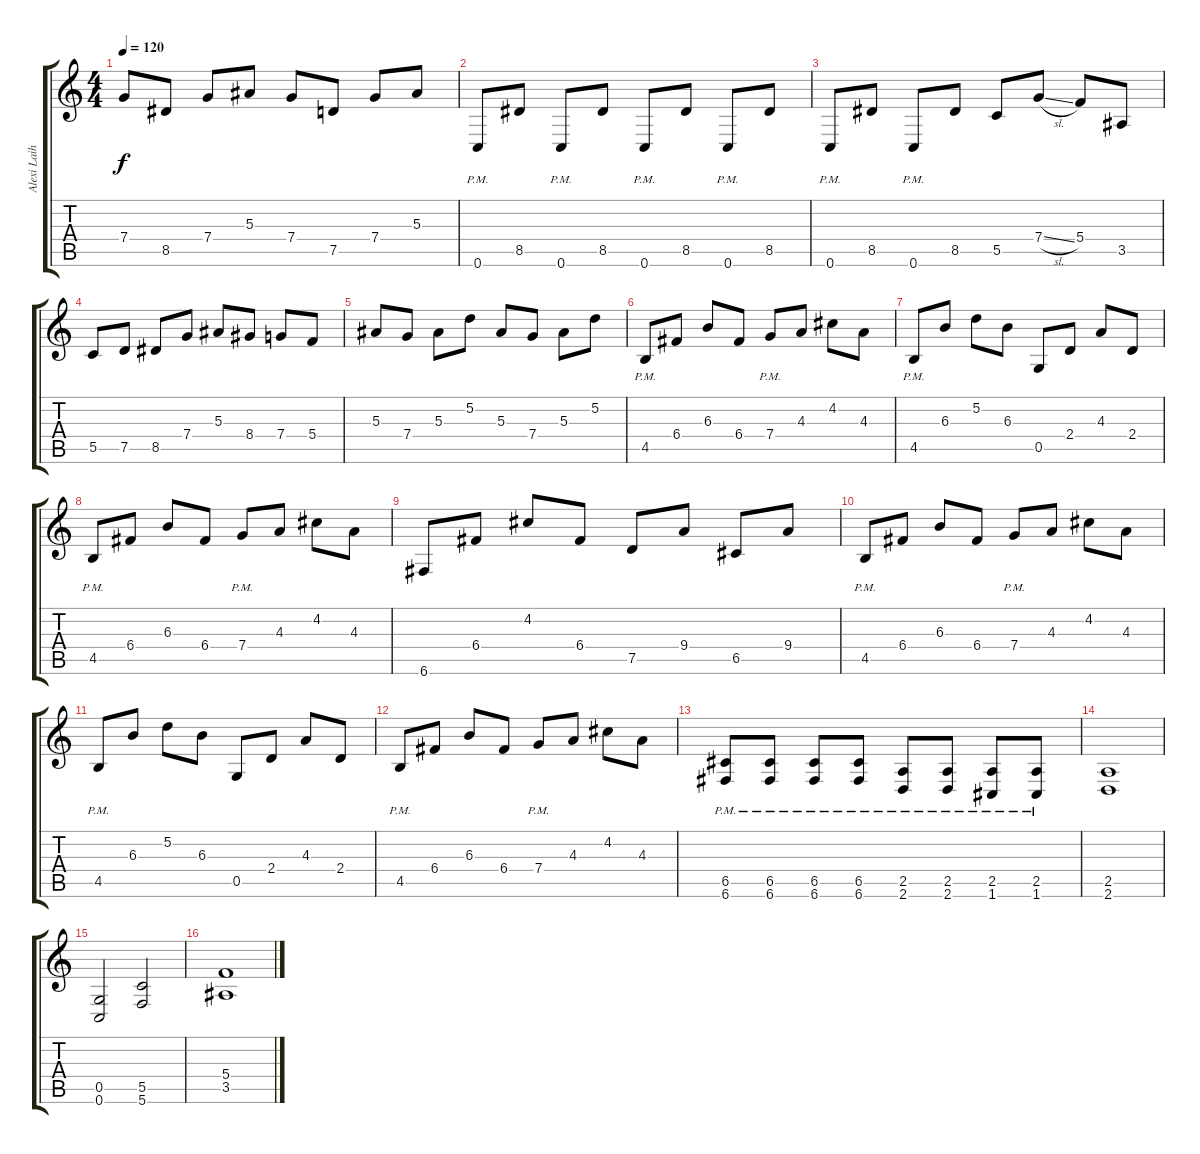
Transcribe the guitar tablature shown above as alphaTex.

\track ("Alexi Laiho - Rhythm Guitar" "Alexi Laih") {instrument distortionguitar}
\staff {score tabs}
\tuning (D4 A3 F3 C3 G2 C2) {hide}
\ts (4 4)
\tempo 120
\clef g2
\ks c
7.4.8{dy f} 8.5.8 7.4.8 5.3.8 7.4.8 7.5.8 7.4.8 5.3.8 |
0.6{pm}.8 8.5.8 0.6{pm}.8 8.5.8 0.6{pm}.8 8.5.8 0.6{pm}.8 8.5.8 |
0.6{pm}.8 8.5.8 0.6{pm}.8 8.5.8 5.5.8 7.4{sl}.8 5.4.8 3.5.8 |
5.5.8 7.5.8 8.5.8 7.4.8 5.3.8 8.4.8 7.4.8 5.4.8 |
5.3.8 7.4.8 5.3.8 5.2.8 5.3.8 7.4.8 5.3.8 5.2.8 |
4.5{pm}.8 6.4.8 6.3.8 6.4.8 7.4{pm}.8 4.3.8 4.2.8 4.3.8 |
4.5{pm}.8 6.3.8 5.2.8 6.3.8 0.5.8 2.4.8 4.3.8 2.4.8 |
4.5{pm}.8 6.4.8 6.3.8 6.4.8 7.4{pm}.8 4.3.8 4.2.8 4.3.8 |
6.6.8 6.4.8 4.2.8 6.4.8 7.5.8 9.4.8 6.5.8 9.4.8 |
4.5{pm}.8 6.4.8 6.3.8 6.4.8 7.4{pm}.8 4.3.8 4.2.8 4.3.8 |
4.5{pm}.8 6.3.8 5.2.8 6.3.8 0.5.8 2.4.8 4.3.8 2.4.8 |
4.5{pm}.8 6.4.8 6.3.8 6.4.8 7.4{pm}.8 4.3.8 4.2.8 4.3.8 |
(6.5{pm} 6.6{pm}).8 (6.5{pm} 6.6{pm}).8 (6.5{pm} 6.6{pm}).8 (6.5{pm} 6.6{pm}).8 (2.5{pm} 2.6{pm}).8 (2.5{pm} 2.6{pm}).8 (2.5{pm} 1.6{pm}).8 (2.5{pm} 1.6{pm}).8 |
(2.5 2.6).1 |
(0.5 0.6).2 (5.5 5.6).2 |
(5.4 3.5).1
